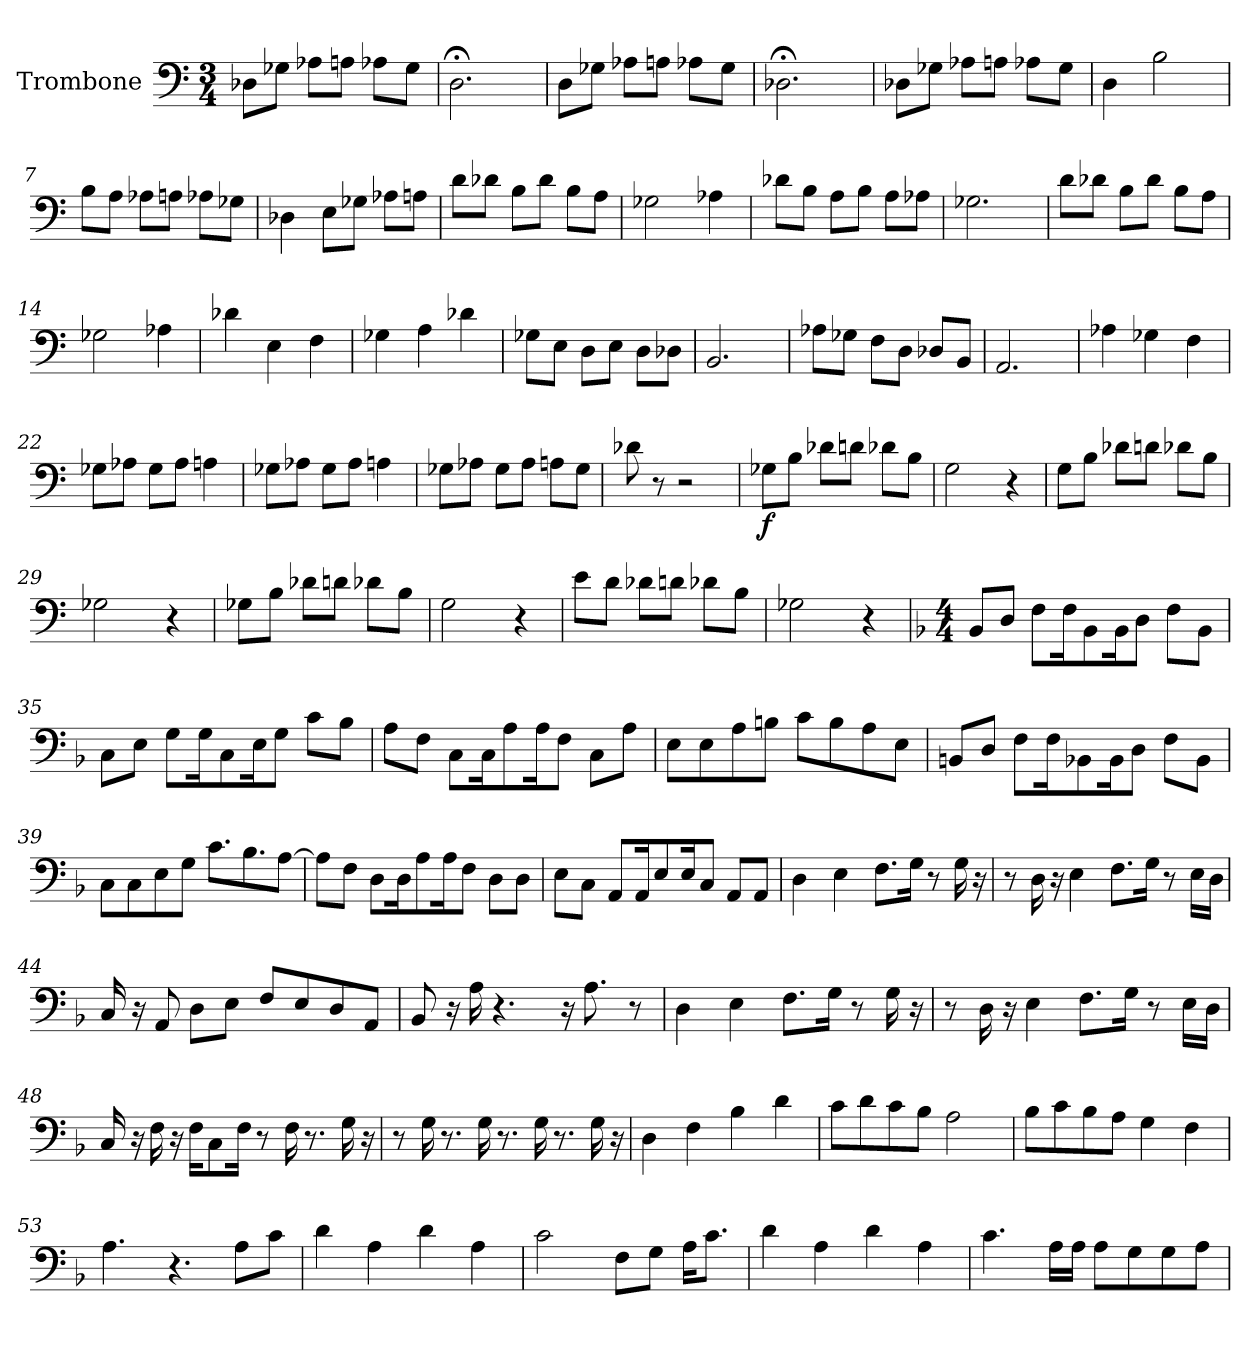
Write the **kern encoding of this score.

**kern	**dynam
*part1	*part1
*staff1	*staff1
*I"Trombone	*
*I'Tbn.	*
*clefF4	*
*k[]	*
*M3/4	*
*MM75	*
=1	=1
!	!LO:DY:b
8D-X\L	other-dynamics
8G-X\J	.
8A-X\L	.
8An\J	.
8A-X\L	.
8G-\J	.
=2	=2
2.D;<\	.
=3	=3
8D\L	.
8G-X\J	.
8A-X\L	.
8An\J	.
8A-X\L	.
8G-\J	.
=4	=4
2.D-X;<\	.
!!LO:LB:g=z
=5	=5
!	!LO:DY:b
8D-X\L	other-dynamics
8G-X\J	.
8A-X\L	.
8An\J	.
8A-X\L	.
8G-\J	.
=6	=6
4D\	.
2B\	.
=7	=7
8B\L	.
8A\J	.
8A-X\L	.
8An\J	.
8A-X\L	.
8G-X\J	.
=8	=8
4D-X\	.
8E\L	.
8G-X\J	.
8A-X\L	.
8An\J	.
!!LO:LB:g=z
=9	=9
8d\L	.
8d-X\J	.
8B\L	.
8d-\J	.
8B\L	.
8A\J	.
=10	=10
2G-X\	.
4A-X\	.
=11	=11
8d-X\L	.
8B\J	.
8A\L	.
8B\J	.
8A\L	.
8A-X\J	.
=12	=12
2.G-X\	.
!!LO:LB:g=z
=13	=13
8d\L	.
8d-X\J	.
8B\L	.
8d-\J	.
8B\L	.
8A\J	.
=14	=14
2G-X\	.
4A-X\	.
=15	=15
4d-X\	.
4E\	.
4F\	.
=16	=16
4G-X\	.
4A\	.
4d-X\	.
!!LO:LB:g=z
=17	=17
*MM85	*
!	!LO:DY:b
8G-X\L	other-dynamics
8E\J	.
8D\L	.
8E\J	.
8D\L	.
8D-X\J	.
=18	=18
2.BB/	.
=19	=19
8A-X\L	.
8G-X\J	.
8F\L	.
8D\J	.
8D-X/L	.
8BB/J	.
=20	=20
2.AA/	.
!!LO:LB:g=z
=21	=21
4A-X\	.
4G-X\	.
4F\	.
=22	=22
8G-X\L	.
8A-X\J	.
8G-\L	.
8A-\J	.
4An\	.
=23	=23
8G-X\L	.
8A-X\J	.
8G-\L	.
8A-\J	.
4An\	.
=24	=24
8G-X\L	.
8A-X\J	.
8G-\L	.
8A-\J	.
8An\L	.
8G-\J	.
!!LO:LB:g=z
=25	=25
8d-X\	.
8r	.
2r	.
=26	=26
*MM110	*
!	!LO:DY:b
8G-X\L	f
8B\J	.
8d-X\L	.
8dn\J	.
8d-X\L	.
8B\J	.
=27	=27
2G\	.
4r	.
=28	=28
8G\L	.
8B\J	.
8d-X\L	.
8dn\J	.
8d-X\L	.
8B\J	.
!!LO:LB:g=z
=29	=29
2G-X\	.
4r	.
=30	=30
8G-X\L	.
8B\J	.
8d-X\L	.
8dn\J	.
8d-X\L	.
8B\J	.
=31	=31
2G\	.
4r	.
=32	=32
8e\L	.
8d\J	.
8d-X\L	.
8dn\J	.
8d-X\L	.
8B\J	.
!!LO:LB:g=z
=33	=33
2G-X\	.
4r	.
=34	=34
*k[b-]	*
*M4/4	*
8BB-/L	.
8D/J	.
8F\L	.
16F\K	.
8BB-\	.
16BB-\K	.
8D\J	.
8F\L	.
8BB-\J	.
=35	=35
8C\L	.
8E\J	.
8G\L	.
16G\K	.
8C\	.
16E\K	.
8G\J	.
8c\L	.
8B-\J	.
=36	=36
8A\L	.
8F\J	.
8C\L	.
16C\K	.
8A\	.
16A\K	.
8F\J	.
8C\L	.
8A\J	.
!!LO:PB:g=z
=37	=37
8E\L	.
8E\	.
8A\	.
8Bn\J	.
8c\L	.
8B\	.
8A\	.
8E\J	.
=38	=38
8BBn/L	.
8D/J	.
8F\L	.
16F\K	.
8BB-X\	.
16BB-\K	.
8D\J	.
8F\L	.
8BB-\J	.
=39	=39
8C\L	.
8C\	.
8E\	.
8G\J	.
8.c\L	.
8.B-\	.
[8A\J	.
=40	=40
8A\L]	.
8F\J	.
8D\L	.
16D\K	.
8A\	.
16A\K	.
8F\J	.
8D\L	.
8D\J	.
!!LO:LB:g=z
=41	=41
8E\L	.
8C\J	.
8AA/L	.
16AA/K	.
8E/	.
16E/K	.
8C/J	.
8AA/L	.
8AA/J	.
=42	=42
4D\	.
4E\	.
8.F\L	.
16G\Jk	.
8r	.
16G\	.
16r	.
=43	=43
8r	.
16D\	.
16r	.
4E\	.
8.F\L	.
16G\Jk	.
8r	.
16E\LL	.
16D\JJ	.
=44	=44
16C/	.
16r	.
8AA/	.
8D\L	.
8E\J	.
8F/L	.
8E/	.
8D/	.
8AA/J	.
!!LO:LB:g=z
=45	=45
8BB-/	.
16r	.
16A\	.
4.r	.
16r	.
8.A\	.
8r	.
=46	=46
4D\	.
4E\	.
8.F\L	.
16G\Jk	.
8r	.
16G\	.
16r	.
=47	=47
8r	.
16D\	.
16r	.
4E\	.
8.F\L	.
16G\Jk	.
8r	.
16E\LL	.
16D\JJ	.
=48	=48
16C/	.
16r	.
16F\	.
16r	.
16F\KL	.
8C\	.
16F\Jk	.
8r	.
16F\	.
8.r	.
16G\	.
16r	.
!!LO:LB:g=z
=49	=49
8r	.
16G\	.
8.r	.
16G\	.
8.r	.
16G\	.
8.r	.
16G\	.
16r	.
=50	=50
4D\	.
4F\	.
4B-\	.
4d\	.
=51	=51
8c\L	.
8d\	.
8c\	.
8B-\J	.
2A\	.
=52	=52
8B-\L	.
8c\	.
8B-\	.
8A\J	.
4G\	.
4F\	.
!!LO:LB:g=z
=53	=53
4.A\	.
4.r	.
8A\L	.
8c\J	.
=54	=54
4d\	.
4A\	.
4d\	.
4A\	.
=55	=55
2c\	.
8F\L	.
8G\J	.
16A\KL	.
8.c\J	.
=56	=56
4d\	.
4A\	.
4d\	.
4A\	.
!!LO:LB:g=z
=57	=57
4.c\	.
16A\LL	.
16A\JJ	.
8A\L	.
8G\	.
8G\	.
8A\J	.
=	=
*-	*-
